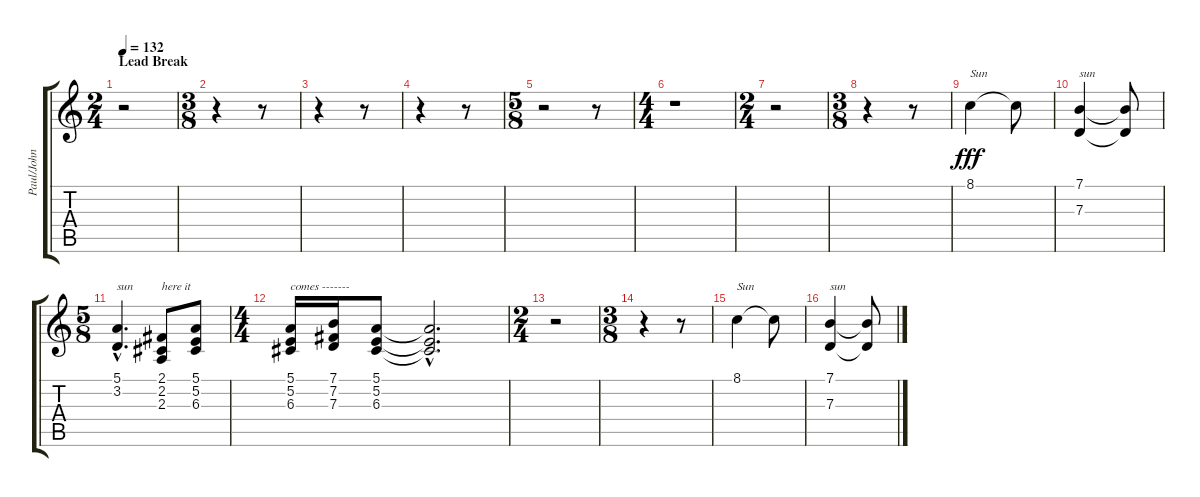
\track ("Paul/John" "Paul/John") {instrument tenorsax}
\staff {score tabs}
\tuning (E4 B3 G3 D3 A2 E2) {hide}
\ts (2 4)
\section ("" "Lead Break")
\tempo 132
\clef g2
\ks c
r.2{dy fff} |
\ts (3 8)
r.4 r.8 |
r.4 r.8 |
r.4 r.8 |
\ts (5 8)
r.2 r.8 |
\ts (4 4)
r.1 |
\ts (2 4)
r.2 |
\ts (3 8)
r.4 r.8 |
8.1.4{txt "Sun"} 8.1{t}.8 |
(7.1 7.3).4{txt "sun"} (7.1{t} 7.3{t}).8 |
\ts (5 8)
(5.1{hac} 3.2{hac}).4{d txt "sun"} (2.1 2.2 2.3).8{txt "here it"} (5.1 5.2 6.3).8 |
\ts (4 4)
(5.1 5.2 6.3).16{txt "comes -------"} (7.1 7.2 7.3).16 (5.1 5.2 6.3).8 (5.1{hac t} 5.2{hac t} 6.3{hac t}).2{d} |
\ts (2 4)
r.2 |
\ts (3 8)
r.4 r.8 |
8.1.4{txt "Sun"} 8.1{t}.8 |
(7.1 7.3).4{txt "sun"} (7.1{t} 7.3{t}).8
